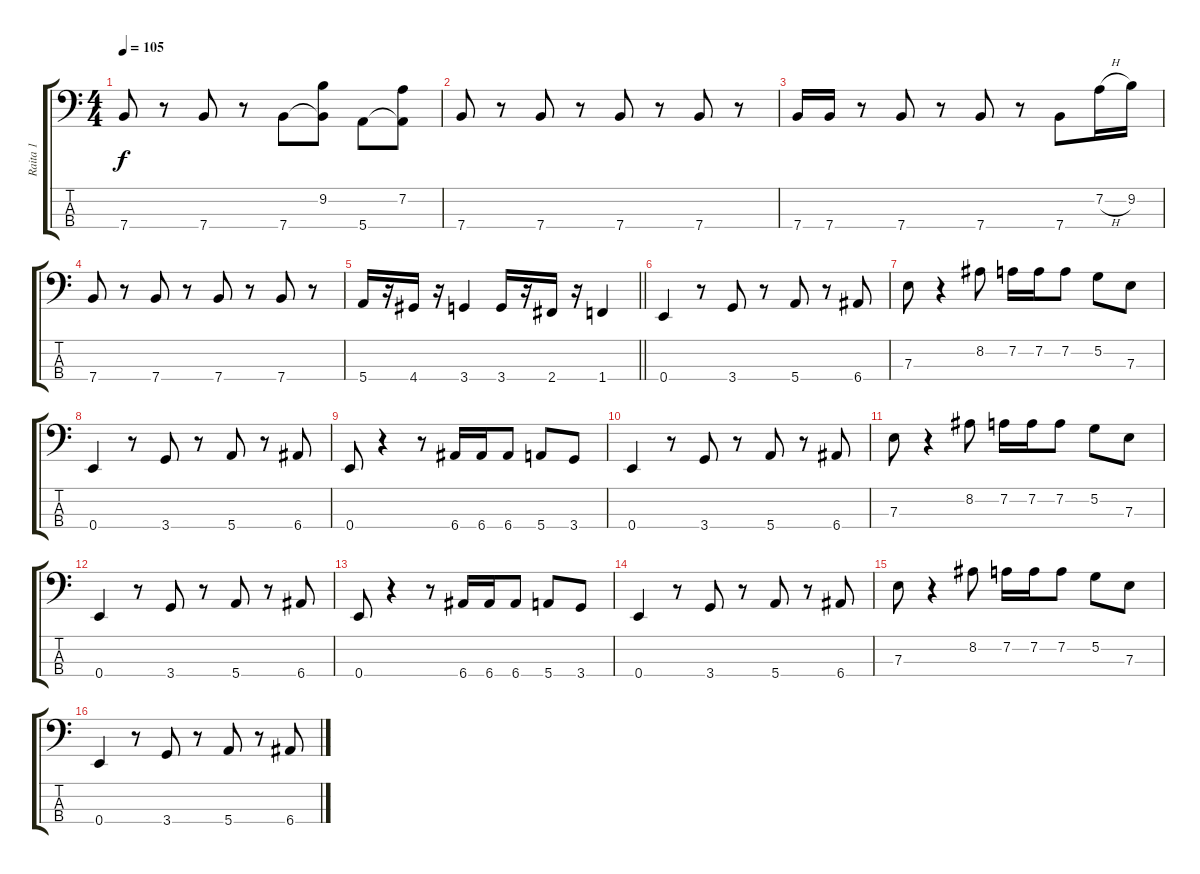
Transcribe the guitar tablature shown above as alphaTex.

\track ("Raita 1" "Raita 1") {instrument electricbassfinger}
\staff {score tabs}
\tuning (G2 D2 A1 E1) {hide}
\ts (4 4)
\tempo 105
\clef f4
\ks c
7.4.8{dy f} r.8 7.4.8 r.8 7.4.8 (9.2 7.4{t}).8 5.4.8 (7.2 5.4{t}).8 |
7.4.8 r.8 7.4.8 r.8 7.4.8 r.8 7.4.8 r.8 |
7.4.16 7.4.16 r.8 7.4.8 r.8 7.4.8 r.8 7.4.8 7.2{h}.16 9.2.16 |
7.4.8 r.8 7.4.8 r.8 7.4.8 r.8 7.4.8 r.8 |
\barLineRight lightlight
5.4.16 r.16 4.4.16 r.16 3.4.4 3.4.16 r.16 2.4.16 r.16 1.4.4 |
0.4.4 r.8 3.4.8 r.8 5.4.8 r.8 6.4.8 |
7.3.8 r.4 8.2.8 7.2.16 7.2.16 7.2.8 5.2.8 7.3.8 |
0.4.4 r.8 3.4.8 r.8 5.4.8 r.8 6.4.8 |
0.4.8 r.4 r.8 6.4.16 6.4.16 6.4.8 5.4.8 3.4.8 |
0.4.4 r.8 3.4.8 r.8 5.4.8 r.8 6.4.8 |
7.3.8 r.4 8.2.8 7.2.16 7.2.16 7.2.8 5.2.8 7.3.8 |
0.4.4 r.8 3.4.8 r.8 5.4.8 r.8 6.4.8 |
0.4.8 r.4 r.8 6.4.16 6.4.16 6.4.8 5.4.8 3.4.8 |
0.4.4 r.8 3.4.8 r.8 5.4.8 r.8 6.4.8 |
7.3.8 r.4 8.2.8 7.2.16 7.2.16 7.2.8 5.2.8 7.3.8 |
0.4.4 r.8 3.4.8 r.8 5.4.8 r.8 6.4.8
